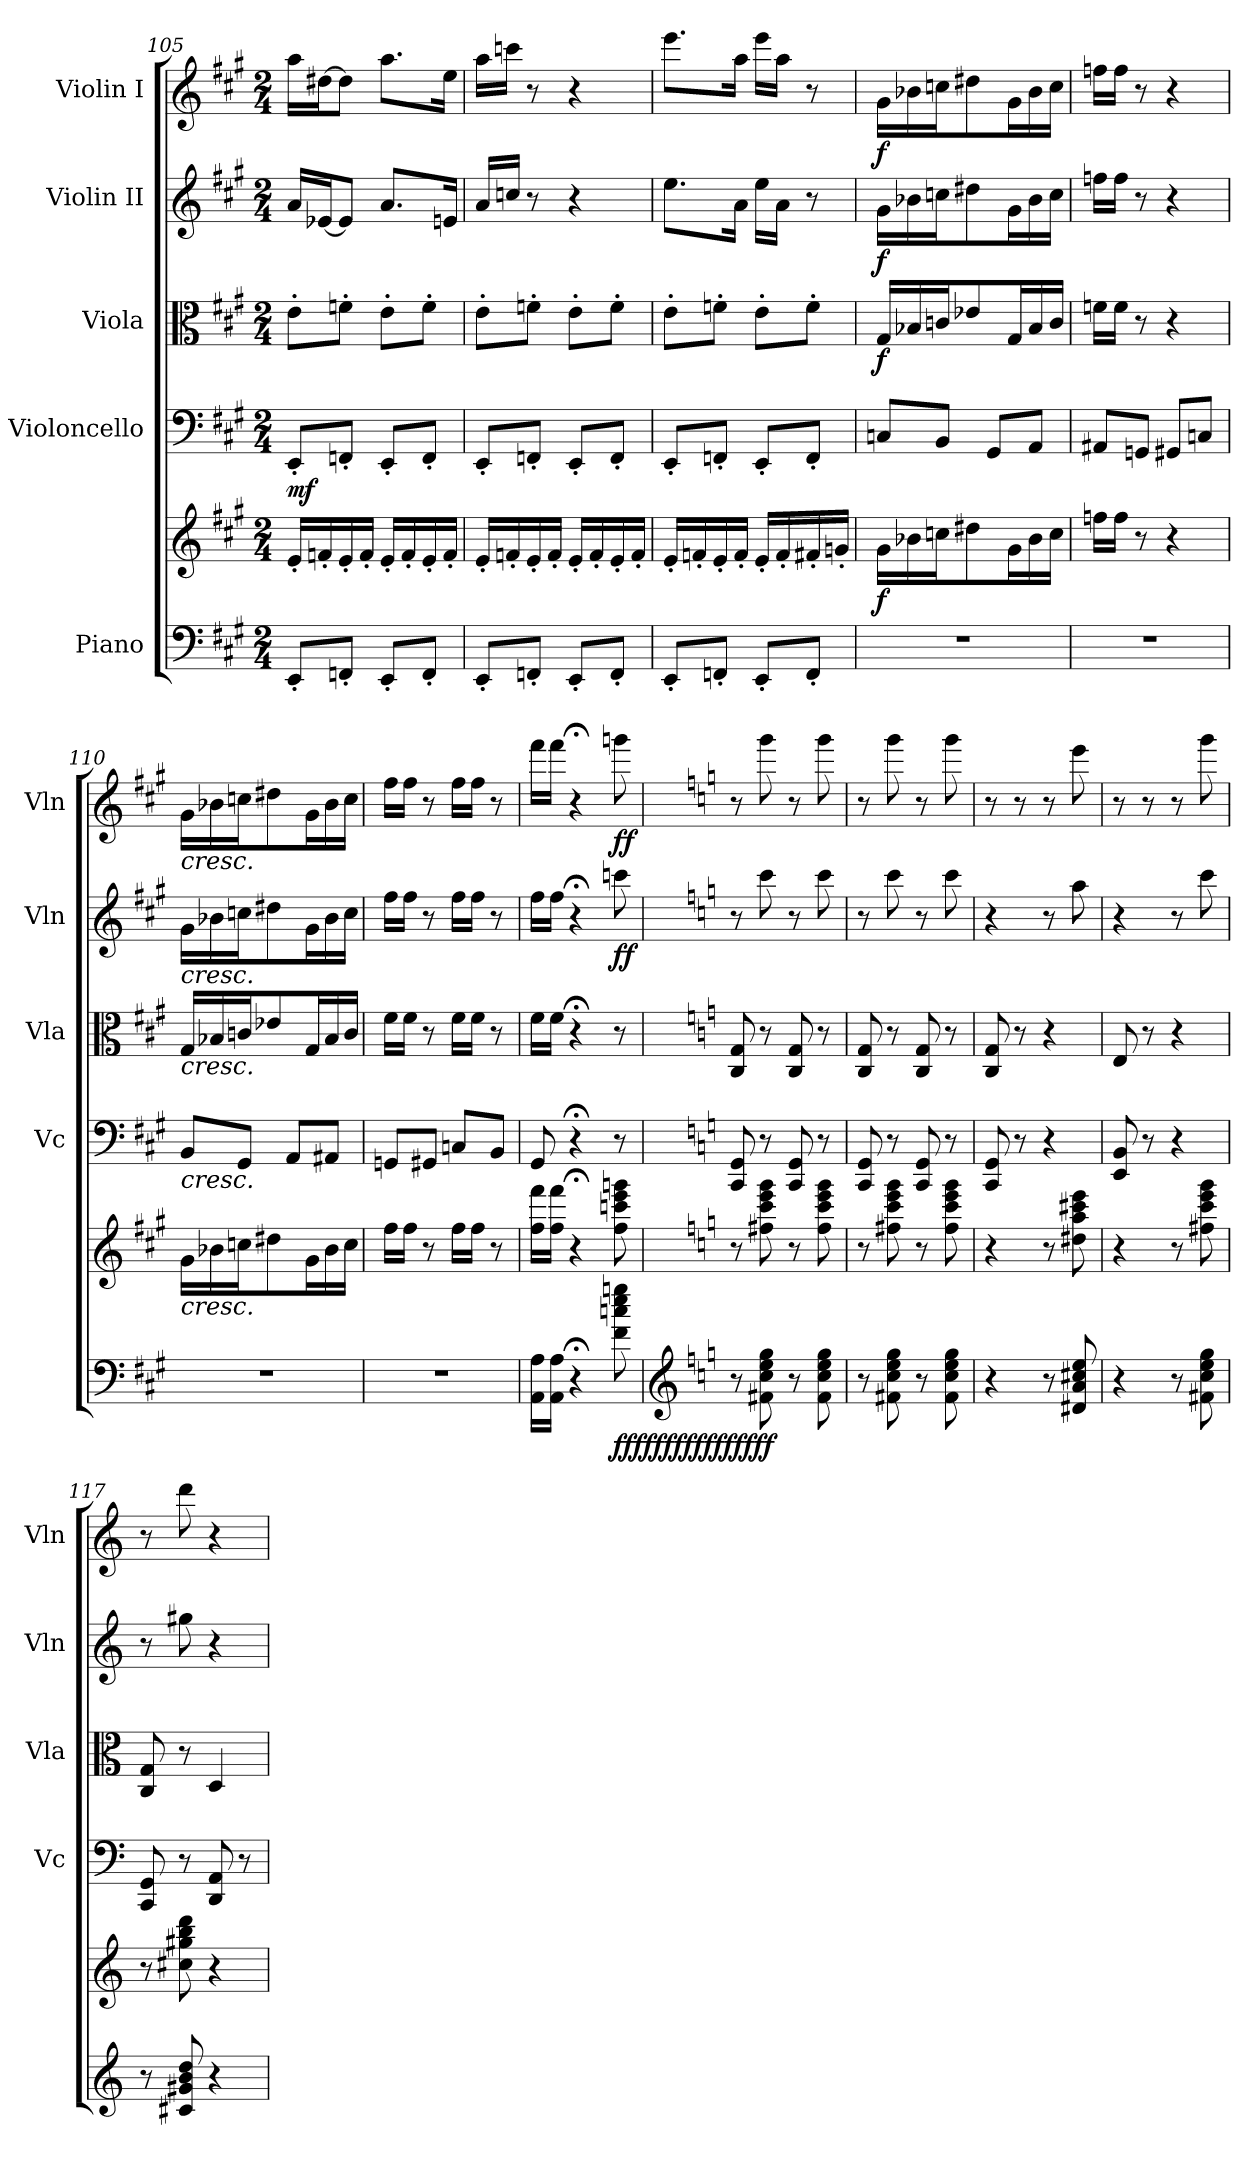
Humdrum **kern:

**kern	**kern	**dynam	**kern	**dynam	**kern	**dynam	**kern	**dynam	**kern	**dynam
*part5	*part5	*part5	*part4	*part4	*part3	*part3	*part2	*part2	*part1	*part1
*staff6	*staff5	*staff5/6	*staff4	*staff4	*staff3	*staff3	*staff2	*staff2	*staff1	*staff1
*I"Piano	*	*	*I"Violoncello	*	*I"Viola	*	*I"Violin II	*	*I"Violin I	*
*	*	*	*I'Vc	*	*I'Vla	*	*I'Vln	*	*I'Vln	*
!!LO:PB:g=z
*clefF4	*clefG2	*	*clefF4	*	*clefC3	*	*clefG2	*	*clefG2	*
*k[f#c#g#]	*k[f#c#g#]	*	*k[f#c#g#]	*	*k[f#c#g#]	*	*k[f#c#g#]	*	*k[f#c#g#]	*
*M2/4	*M2/4	*	*M2/4	*	*M2/4	*	*M2/4	*	*M2/4	*
=105	=105	=105	=105	=105	=105	=105	=105	=105	=105	=105
!	!	!	!	!LO:DY:b	!	!	!	!	!	!
8EE'/L	16e'/LL	.	8EE'/L	mf	8e'\L	.	16a/LL	.	16aa\LL	.
.	16fn'/	.	.	.	.	.	[16e-X/J	.	[16dd#X\J	.
8FFn'/J	16e'/	.	8FFn'/J	.	8fn'\J	.	8e-/J]	.	8dd#\J]	.
.	16f'/JJ	.	.	.	.	.	.	.	.	.
8EE'/L	16e'/LL	.	8EE'/L	.	8e'\L	.	8.a/L	.	8.aa\L	.
.	16f'/	.	.	.	.	.	.	.	.	.
8FF'/J	16e'/	.	8FF'/J	.	8f'\J	.	.	.	.	.
.	16f'/JJ	.	.	.	.	.	16en/Jk	.	16ee\Jk	.
=106	=106	=106	=106	=106	=106	=106	=106	=106	=106	=106
8EE'/L	16e'/LL	.	8EE'/L	.	8e'\L	.	16a/LL	.	16aa\LL	.
.	16fn'/	.	.	.	.	.	16ccn/JJ	.	16cccn\JJ	.
8FFn'/J	16e'/	.	8FFn'/J	.	8fn'\J	.	8r	.	8r	.
.	16f'/JJ	.	.	.	.	.	.	.	.	.
8EE'/L	16e'/LL	.	8EE'/L	.	8e'\L	.	4r	.	4r	.
.	16f'/	.	.	.	.	.	.	.	.	.
8FF'/J	16e'/	.	8FF'/J	.	8f'\J	.	.	.	.	.
.	16f'/JJ	.	.	.	.	.	.	.	.	.
=107	=107	=107	=107	=107	=107	=107	=107	=107	=107	=107
8EE'/L	16e'/LL	.	8EE'/L	.	8e'\L	.	8.ee\L	.	8.eee\L	.
.	16fn'/	.	.	.	.	.	.	.	.	.
8FFn'/J	16e'/	.	8FFn'/J	.	8fn'\J	.	.	.	.	.
.	16f'/JJ	.	.	.	.	.	16a\Jk	.	16aa\Jk	.
8EE'/L	16e'/LL	.	8EE'/L	.	8e'\L	.	16ee\LL	.	16eee\LL	.
.	16f'/	.	.	.	.	.	16a\JJ	.	16aa\JJ	.
8FF'/J	16f#X'/	.	8FF'/J	.	8f'\J	.	8r	.	8r	.
.	16gn'/JJ	.	.	.	.	.	.	.	.	.
=108	=108	=108	=108	=108	=108	=108	=108	=108	=108	=108
!	!	!LO:DY:b	!	!	!	!LO:DY:b	!	!LO:DY:b	!	!LO:DY:b
2r	16g#\LL	f	8Cn/L	.	16G#/LL	f	16g#\LL	f	16g#\LL	f
.	16b-X\	.	.	.	16B-X/	.	16b-X\	.	16b-X\	.
.	16ccn\J	.	8BB/J	.	16cn/J	.	16ccn\J	.	16ccn\J	.
.	8dd#X\	.	.	.	8e-X/	.	8dd#X\	.	8dd#X\	.
.	.	.	8GG#/L	.	.	.	.	.	.	.
.	16g#\L	.	.	.	16G#/L	.	16g#\L	.	16g#\L	.
.	16b-\	.	8AA/J	.	16B-/	.	16b-\	.	16b-\	.
.	16cc\JJ	.	.	.	16c/JJ	.	16cc\JJ	.	16cc\JJ	.
=109	=109	=109	=109	=109	=109	=109	=109	=109	=109	=109
2r	16ffn\LL	.	8AA#X/L	.	16fn\LL	.	16ffn\LL	.	16ffn\LL	.
.	16ff\JJ	.	.	.	16f\JJ	.	16ff\JJ	.	16ff\JJ	.
.	8r	.	8GGn/J	.	8r	.	8r	.	8r	.
.	4r	.	8GG#X/L	.	4r	.	4r	.	4r	.
.	.	.	8Cn/J	.	.	.	.	.	.	.
!!LO:LB:g=z
=110	=110	=110	=110	=110	=110	=110	=110	=110	=110	=110
!	!	!	!	!	!	!	!	!	!LO:TX:b:i:t=cresc.	!
!	!	!	!	!	!	!	!LO:TX:b:i:t=cresc.	!	!	!
!	!	!	!	!	!LO:TX:b:i:t=cresc.	!	!	!	!	!
!	!	!	!LO:TX:b:i:t=cresc.	!	!	!	!	!	!	!
!	!LO:TX:b:i:t=cresc.	!	!	!	!	!	!	!	!	!
2r	16g#\LL	.	8BB/L	.	16G#/LL	.	16g#\LL	.	16g#\LL	.
.	16b-X\	.	.	.	16B-X/	.	16b-X\	.	16b-X\	.
.	16ccn\J	.	8GG#/J	.	16cn/J	.	16ccn\J	.	16ccn\J	.
.	8dd#X\	.	.	.	8e-X/	.	8dd#X\	.	8dd#X\	.
.	.	.	8AA/L	.	.	.	.	.	.	.
.	16g#\L	.	.	.	16G#/L	.	16g#\L	.	16g#\L	.
.	16b-\	.	8AA#X/J	.	16B-/	.	16b-\	.	16b-\	.
.	16cc\JJ	.	.	.	16c/JJ	.	16cc\JJ	.	16cc\JJ	.
=111	=111	=111	=111	=111	=111	=111	=111	=111	=111	=111
2r	16ff#\LL	.	8GGn/L	.	16f#\LL	.	16ff#\LL	.	16ff#\LL	.
.	16ff#\JJ	.	.	.	16f#\JJ	.	16ff#\JJ	.	16ff#\JJ	.
.	8r	.	8GG#X/J	.	8r	.	8r	.	8r	.
.	16ff#\LL	.	8Cn/L	.	16f#\LL	.	16ff#\LL	.	16ff#\LL	.
.	16ff#\JJ	.	.	.	16f#\JJ	.	16ff#\JJ	.	16ff#\JJ	.
.	8r	.	8BB/J	.	8r	.	8r	.	8r	.
=112	=112	=112	=112	=112	=112	=112	=112	=112	=112	=112
16AA\ 16A\LL	16ff#\ 16fff#\LL	.	8GG#/	.	16f#\LL	.	16ff#\LL	.	16fff#\LL	.
16AA\ 16A\JJ	16ff#\ 16fff#\JJ	.	.	.	16f#\JJ	.	16ff#\JJ	.	16fff#\JJ	.
4r;<	4r;<	.	4r;<	.	4r;<	.	4r;<	.	4r;<	.
!	!	!LO:DY:b=2	!	!	!	!	!	!	!	!
!	!	!LO:DY:n=1:b=2	!	!	!	!	!	!	!	!
!	!	!LO:DY:n=2:b=2	!	!	!	!	!	!	!	!
!	!	!LO:DY:n=3:b=2	!	!	!	!	!	!	!	!
!	!	!LO:DY:n=4:b	!	!	!	!	!	!	!	!
!	!	!LO:DY:n=5:b	!	!	!	!	!	!	!	!
!	!	!LO:DY:n=6:b	!	!	!	!	!	!	!	!
!	!	!LO:DY:n=7:b	!	!	!	!	!	!LO:DY:b	!	!LO:DY:b
8f#\ 8ccn\ 8ee\ 8ggn\	8ff#\ 8cccn\ 8eee\ 8gggn\	ff ff ff ff ff ff ff ff	8r	.	8r	.	8cccn\	ff	8gggn\	ff
=113	=113	=113	=113	=113	=113	=113	=113	=113	=113	=113
*clefG2	*	*	*	*	*	*	*	*	*	*
*k[]	*k[]	*	*k[]	*	*k[]	*	*k[]	*	*k[]	*
8r	8r	.	8CC/ 8GG/	.	8C/ 8G/	.	8r	.	8r	.
8f#X\ 8cc\ 8ee\ 8gg\	8ff#X\ 8ccc\ 8eee\ 8ggg\	.	8r	.	8r	.	8ccc\	.	8ggg\	.
8r	8r	.	8CC/ 8GG/	.	8C/ 8G/	.	8r	.	8r	.
8f#\ 8cc\ 8ee\ 8gg\	8ff#\ 8ccc\ 8eee\ 8ggg\	.	8r	.	8r	.	8ccc\	.	8ggg\	.
=114	=114	=114	=114	=114	=114	=114	=114	=114	=114	=114
8r	8r	.	8CC/ 8GG/	.	8C/ 8G/	.	8r	.	8r	.
8f#X\ 8cc\ 8ee\ 8gg\	8ff#X\ 8ccc\ 8eee\ 8ggg\	.	8r	.	8r	.	8ccc\	.	8ggg\	.
8r	8r	.	8CC/ 8GG/	.	8C/ 8G/	.	8r	.	8r	.
8f#\ 8cc\ 8ee\ 8gg\	8ff#\ 8ccc\ 8eee\ 8ggg\	.	8r	.	8r	.	8ccc\	.	8ggg\	.
=115	=115	=115	=115	=115	=115	=115	=115	=115	=115	=115
4r	4r	.	8CC/ 8GG/	.	8C/ 8G/	.	4r	.	8r	.
.	.	.	8r	.	8r	.	.	.	8r	.
8r	8r	.	4r	.	4r	.	8r	.	8r	.
8d#X/ 8a/ 8cc#X/ 8ee/	8dd#X\ 8aa\ 8ccc#X\ 8eee\	.	.	.	.	.	8aa\	.	8eee\	.
!!LO:PB:g=z
=116	=116	=116	=116	=116	=116	=116	=116	=116	=116	=116
4r	4r	.	8EE/ 8BB/	.	8E/	.	4r	.	8r	.
.	.	.	8r	.	8r	.	.	.	8r	.
8r	8r	.	4r	.	4r	.	8r	.	8r	.
8f#X\ 8cc\ 8ee\ 8gg\	8ff#X\ 8ccc\ 8eee\ 8ggg\	.	.	.	.	.	8ccc\	.	8ggg\	.
=117	=117	=117	=117	=117	=117	=117	=117	=117	=117	=117
8r	8r	.	8CC/ 8GG/	.	8C/ 8G/	.	8r	.	8r	.
8c#X/ 8g#X/ 8b/ 8dd/	8cc#X\ 8gg#X\ 8bb\ 8ddd\	.	8r	.	8r	.	8gg#X\	.	8ddd\	.
4r	4r	.	8DD/ 8AA/	.	4D/	.	4r	.	4r	.
.	.	.	8r	.	.	.	.	.	.	.
=	=	=	=	=	=	=	=	=	=	=
*-	*-	*-	*-	*-	*-	*-	*-	*-	*-	*-
